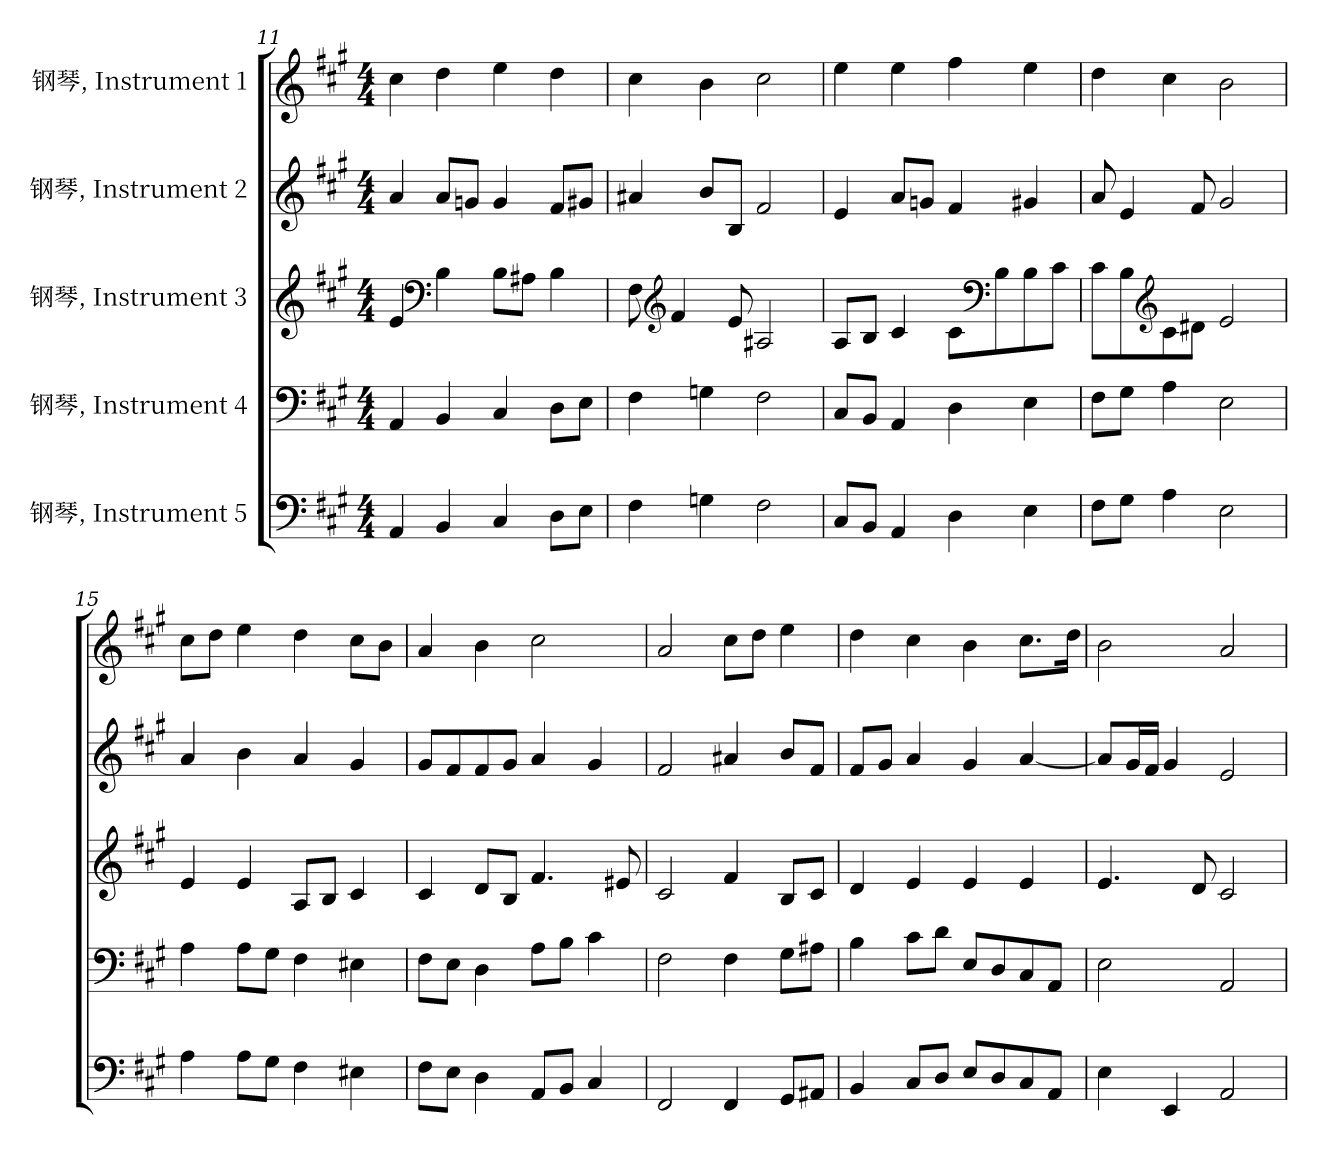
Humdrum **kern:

**kern	**kern	**kern	**kern	**kern
*part5	*part4	*part3	*part2	*part1
*staff5	*staff4	*staff3	*staff2	*staff1
*I"钢琴, Instrument 5	*I"钢琴, Instrument 4	*I"钢琴, Instrument 3	*I"钢琴, Instrument 2	*I"钢琴, Instrument 1
!!LO:PB:g=z
*clefF4	*clefF4	*clefG2	*clefG2	*clefG2
*k[f#c#g#]	*k[f#c#g#]	*k[f#c#g#]	*k[f#c#g#]	*k[f#c#g#]
*M4/4	*M4/4	*M4/4	*M4/4	*M4/4
=11	=11	=11	=11	=11
4AA/	4AA/	4e/	4a/	4cc#\
*	*	*clefF4	*	*
4BB/	4BB/	4B\	8a/L	4dd\
.	.	.	8gn/J	.
4C#/	4C#/	8B\L	4g/	4ee\
.	.	8A#X\J	.	.
8D\L	8D\L	4B\	8f#/L	4dd\
8E\J	8E\J	.	8g#X/J	.
=12	=12	=12	=12	=12
4F#\	4F#\	8F#\	4a#X/	4cc#\
*	*	*clefG2	*	*
.	.	4f#/	.	.
4Gn\	4Gn\	.	8b/L	4b\
.	.	8e/	8B/J	.
2F#\	2F#\	2A#X/	2f#/	2cc#\
=13	=13	=13	=13	=13
8C#/L	8C#/L	8A/L	4e/	4ee\
8BB/J	8BB/J	8B/J	.	.
4AA/	4AA/	4c#/	8a/L	4ee\
.	.	.	8gn/J	.
4D\	4D\	8c#\L	4f#/	4ff#\
*	*	*clefF4	*	*
.	.	8B\	.	.
4E\	4E\	8B\	4g#X/	4ee\
.	.	8c#\J	.	.
=14	=14	=14	=14	=14
8F#\L	8F#\L	8c#\L	8a/	4dd\
8G#\J	8G#\J	8B\	4e/	.
*	*	*clefG2	*	*
4A\	4A\	8c#\	.	4cc#\
.	.	8d#X\J	8f#/	.
2E\	2E\	2e/	2g#/	2b\
!!LO:LB:g=z
=15	=15	=15	=15	=15
4A\	4A\	4e/	4a/	8cc#\L
.	.	.	.	8dd\J
8A\L	8A\L	4e/	4b\	4ee\
8G#\J	8G#\J	.	.	.
4F#\	4F#\	8A/L	4a/	4dd\
.	.	8B/J	.	.
4E#X\	4E#X\	4c#/	4g#/	8cc#\L
.	.	.	.	8b\J
=16	=16	=16	=16	=16
8F#\L	8F#\L	4c#/	8g#/L	4a/
8E\J	8E\J	.	8f#/	.
4D\	4D\	8d/L	8f#/	4b\
.	.	8B/J	8g#/J	.
8AA/L	8A\L	4.f#/	4a/	2cc#\
8BB/J	8B\J	.	.	.
4C#/	4c#\	.	4g#/	.
.	.	8e#X/	.	.
=17	=17	=17	=17	=17
2FF#/	2F#\	2c#/	2f#/	2a/
4FF#/	4F#\	4f#/	4a#X/	8cc#\L
.	.	.	.	8dd\J
8GG#/L	8G#\L	8B/L	8b/L	4ee\
8AA#X/J	8A#X\J	8c#/J	8f#/J	.
=18	=18	=18	=18	=18
4BB/	4B\	4d/	8f#/L	4dd\
.	.	.	8g#/J	.
8C#/L	8c#\L	4e/	4a/	4cc#\
8D/J	8d\J	.	.	.
8E/L	8E/L	4e/	4g#/	4b\
8D/	8D/	.	.	.
8C#/	8C#/	4e/	[4a/	8.cc#\L
8AA/J	8AA/J	.	.	.
.	.	.	.	16dd\Jk
=19	=19	=19	=19	=19
4E\	2E\	4.e/	8a/L]	2b\
.	.	.	16g#/L	.
.	.	.	16f#/JJ	.
4EE/	.	.	4g#/	.
.	.	8d/	.	.
2AA/	2AA/	2c#/	2e/	2a/
=	=	=	=	=
*-	*-	*-	*-	*-
